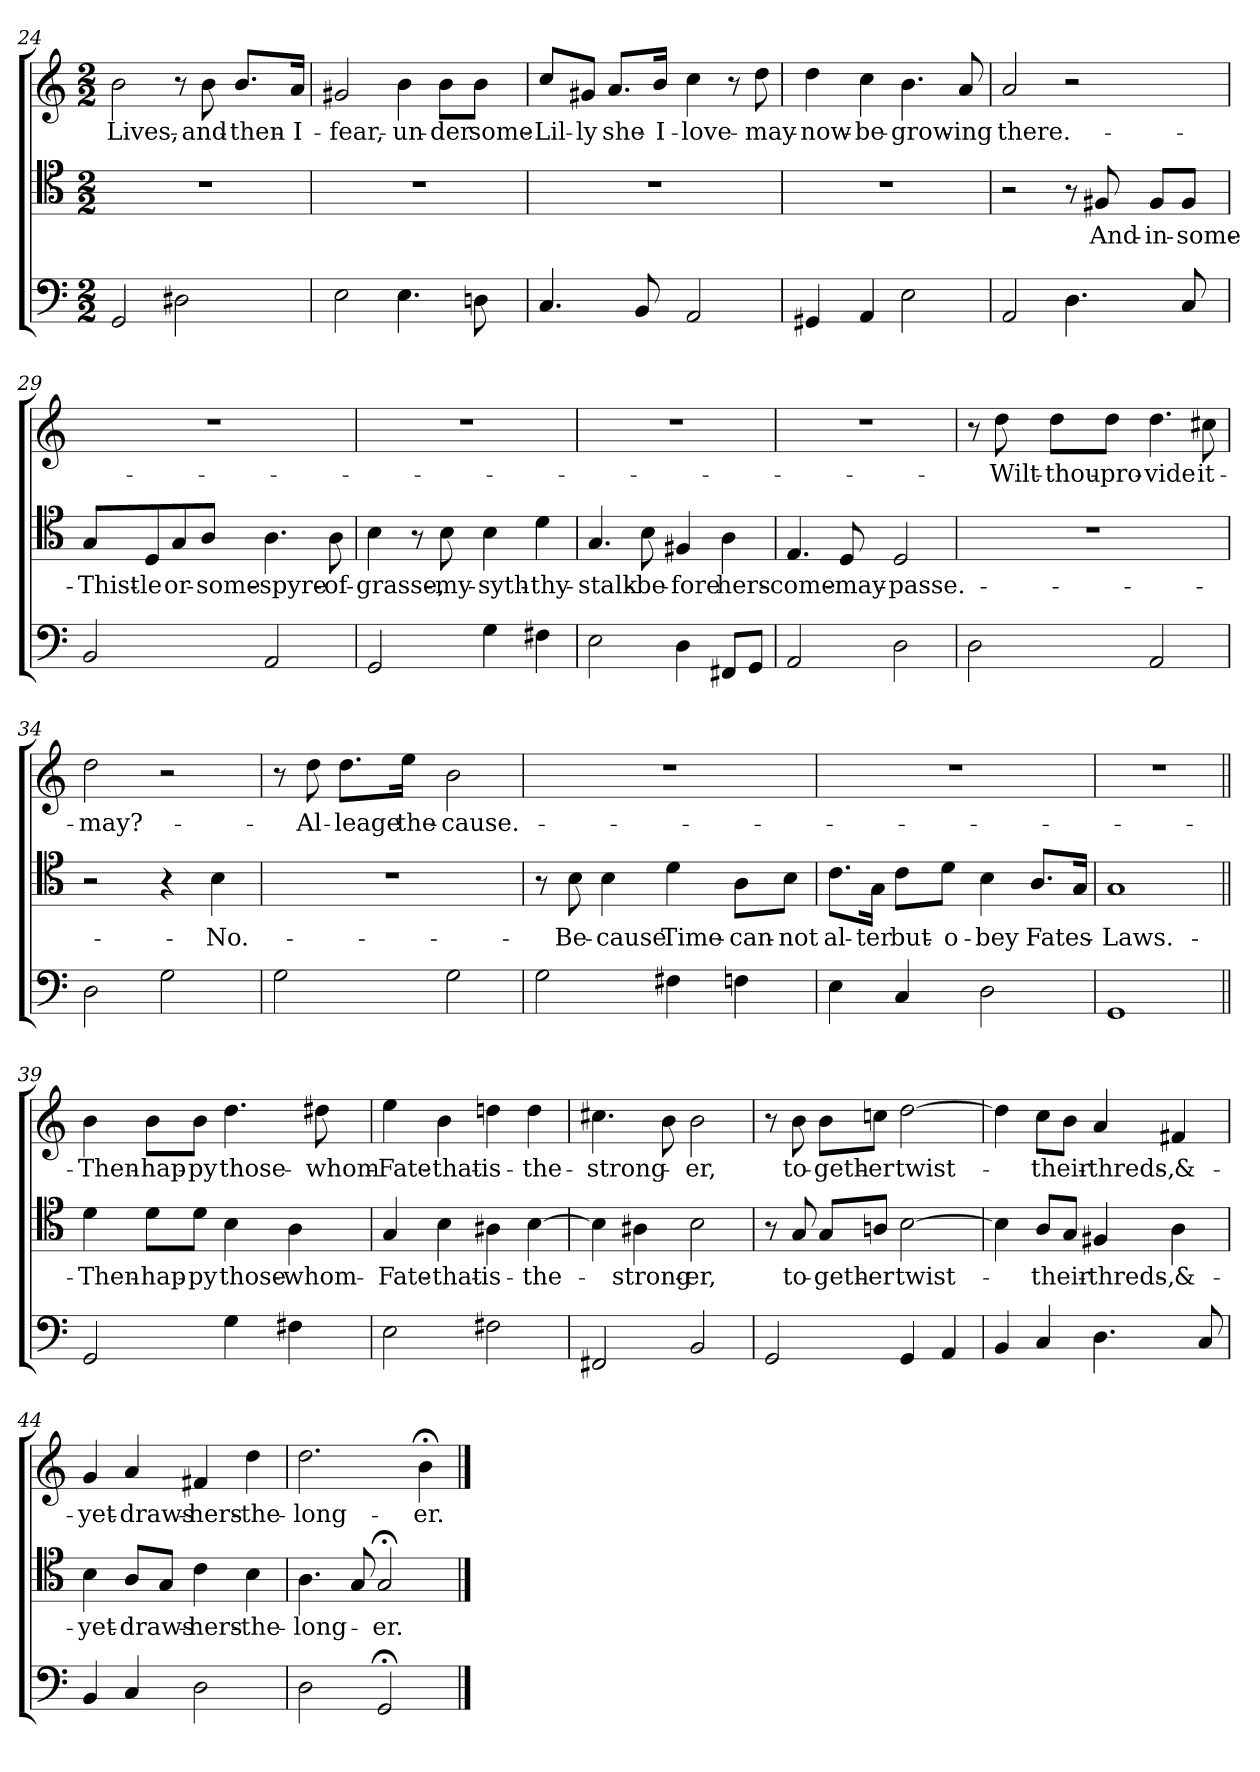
**kern	**kern	**text	**kern	**text
*part3	*part2	*part2	*part1	*part1
*staff3	*staff2	*staff2	*staff1	*staff1
*clefF4	*clefC4	*	*clefG2	*
*k[]	*k[]	*	*k[]	*
*C:	*C:	*	*C:	*
*M2/2	*M2/2	*	*M2/2	*
=24	=24	=24	=24	=24
2GG/	1r	.	2b\	Lives,-
2D#X\	.	.	8r	.
.	.	.	8b\	and-
.	.	.	8.b/L	then-
.	.	.	16a/Jk	I-
=25	=25	=25	=25	=25
2E\	1r	.	2g#X/	fear,-
4.E\	.	.	4b\	un-
.	.	.	8b\L	-der
8Dn\	.	.	8b\J	some-
!!LO:LB:g=z
=26	=26	=26	=26	=26
4.C/	1r	.	8cc/L	Lil-
.	.	.	8g#X/J	-ly
.	.	.	8.a/L	she-
8BB/	.	.	.	.
.	.	.	16b/Jk	I-
2AA/	.	.	4cc\	love-
.	.	.	8r	.
.	.	.	8dd\	may-
=27	=27	=27	=27	=27
4GG#X/	1r	.	4dd\	now-
4AA/	.	.	4cc\	be-
2E\	.	.	4.b\	grow-
.	.	.	8a/	-ing
=28	=28	=28	=28	=28
2AA/	2r	.	2a/	there.-
4.D\	8r	.	2r	.
.	8F#X/	And-	.	.
.	8F#/L	in-	.	.
8C/	8F#/J	some-	.	.
=29	=29	=29	=29	=29
2BB/	8G/L	Thist-	1r	.
.	8D/	-le	.	.
.	8G/	or-	.	.
.	8A/J	some-	.	.
2AA/	4.A\	spyre-	.	.
.	8A\	of-	.	.
=30	=30	=30	=30	=30
2GG/	4B\	grasse,-	1r	.
.	8r	.	.	.
.	8B\	my-	.	.
4G\	4B\	syth-	.	.
4F#X\	4d\	thy-	.	.
!!LO:LB:g=z
=31	=31	=31	=31	=31
2E\	4.G/	stalk-	1r	.
.	8B\	be-	.	.
4D\	4F#X/	-fore	.	.
8FF#X/L	4A\	hers-	.	.
8GG/J	.	.	.	.
=32	=32	=32	=32	=32
2AA/	4.E/	come-	1r	.
.	8D/	may-	.	.
2D\	2D/	passe.-	.	.
=33	=33	=33	=33	=33
2D\	1r	.	8r	.
.	.	.	8dd\	Wilt-
.	.	.	8dd\L	thou-
.	.	.	8dd\J	pro-
2AA/	.	.	4.dd\	-vide
.	.	.	8cc#X\	it-
=34	=34	=34	=34	=34
2D\	2r	.	2dd\	may?-
2G\	4r	.	2r	.
.	4B\	No.-	.	.
=35	=35	=35	=35	=35
2G\	1r	.	8r	.
.	.	.	8dd\	Al-
.	.	.	8.dd\L	-leage
.	.	.	16ee\Jk	the-
2G\	.	.	2b\	cause.-
!!LO:PB:g=z
=36	=36	=36	=36	=36
2G\	8r	.	1r	.
.	8B\	Be-	.	.
.	4B\	-cause	.	.
4F#X\	4d\	Time-	.	.
4Fn\	8A\L	can-	.	.
.	8B\J	-not	.	.
=37	=37	=37	=37	=37
4E\	8.c\L	al-	1r	.
.	16G\Jk	-ter	.	.
4C/	8c\L	but-	.	.
.	8d\J	o-	.	.
2D\	4B\	-bey	.	.
.	8.A/L	Fates-	.	.
.	16G/Jk	.	.	.
=38	=38	=38	=38	=38
1GG/	1G/	Laws.-	1r	.
=39||	=39||	=39||	=39||	=39||
2GG/	4d\	Then-	4b\	Then-
.	8d\L	hap-	8b\L	hap-
.	8d\J	-py	8b\J	-py
4G\	4B\	those-	4.dd\	those-
4F#X\	4A\	whom-	.	.
.	.	.	8dd#X\	whom-
=40	=40	=40	=40	=40
2E\	4G/	Fate-	4ee\	Fate-
.	4B\	that-	4b\	that-
2F#X\	4A#X\	is-	4ddn\	is-
.	[4B\	the-	4dd\	the-
!!LO:LB:g=z
=41	=41	=41	=41	=41
2FF#X/	4B\]	.	4.cc#X\	strong-
.	4A#X\	strong-	.	.
.	.	.	8b\	.
2BB/	2B\	-er,	2b\	-er,
=42	=42	=42	=42	=42
2GG/	8r	.	8r	.
.	8G/	to-	8b\	to-
.	8G/L	-geth-	8b\L	-geth-
.	8An/J	-er	8ccn\J	-er
4GG/	[2B\	twist-	[2dd\	twist-
4AA/	.	.	.	.
=43	=43	=43	=43	=43
4BB/	4B\]	.	4dd\]	.
4C/	8A/L	their-	8cc\L	their-
.	8G/J	.	8b\J	.
4.D\	4F#X/	threds,-	4a/	threds,-
.	4A\	&-	4f#X/	&-
8C/	.	.	.	.
=44	=44	=44	=44	=44
4BB/	4B\	yet-	4g/	yet-
4C/	8A/L	draws-	4a/	draws-
.	8G/J	.	.	.
2D\	4c\	hers-	4f#X/	hers-
.	4B\	the-	4dd\	the-
=45	=45	=45	=45	=45
2D\	4.A\	long-	2.dd\	long-
.	8G/	.	.	.
2GG;</	2G;</	-er.	.	.
.	.	.	4b;<\	-er.
==	==	==	==	==
*-	*-	*-	*-	*-
